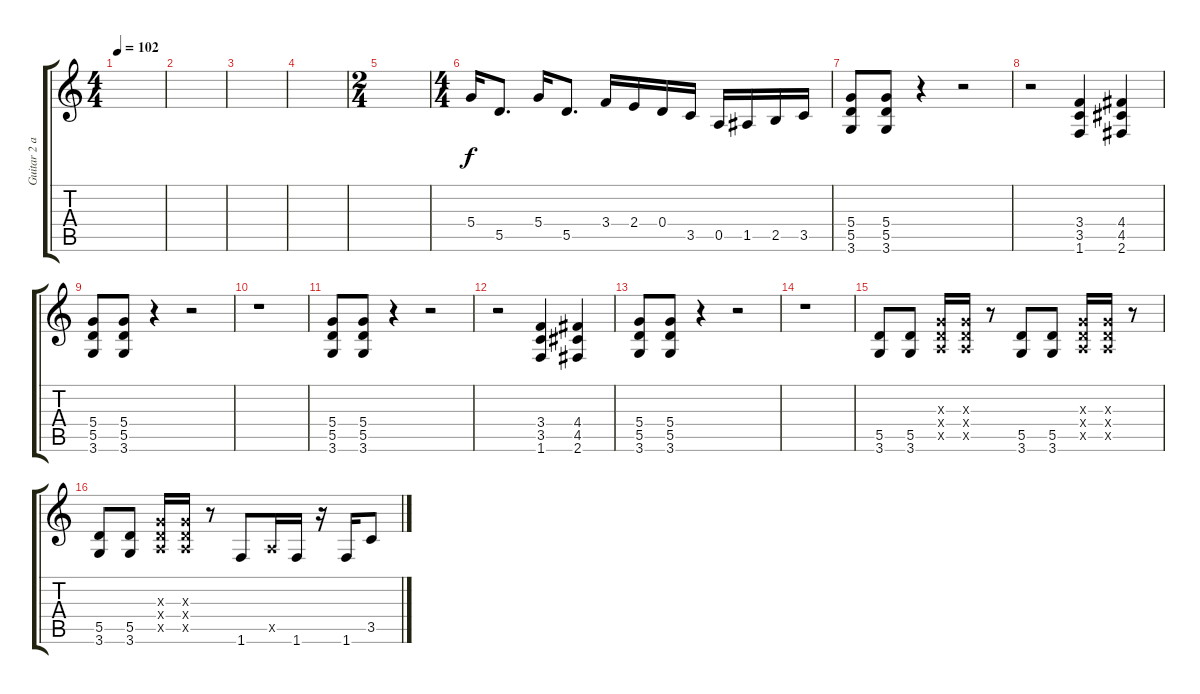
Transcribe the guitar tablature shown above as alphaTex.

\track ("Guitar 2 and 4" "Guitar 2 a") {instrument acousticguitarnylon}
\staff {score tabs}
\tuning (E4 B3 G3 D3 A2 E2) {hide}
\ts (4 4)
\tempo 102
\clef g2
\ks c
|
|
|
|
\ts (2 4)
|
\ts (4 4)
5.4.16 5.5.8{d} 5.4.16 5.5.8{d} 3.4.16 2.4.16 0.4.16 3.5.16 0.5.16 1.5.16 2.5.16 3.5.16 |
(5.4 5.5 3.6).8 (5.4 5.5 3.6).8 r.4 r.2 |
r.2 (3.4 3.5 1.6).4 (4.4 4.5 2.6).4 |
(5.4 5.5 3.6).8 (5.4 5.5 3.6).8 r.4 r.2 |
r.1 |
(5.4 5.5 3.6).8 (5.4 5.5 3.6).8 r.4 r.2 |
r.2 (3.4 3.5 1.6).4 (4.4 4.5 2.6).4 |
(5.4 5.5 3.6).8 (5.4 5.5 3.6).8 r.4 r.2 |
r.1 |
(5.5 3.6).8 (5.5 3.6).8 (0.3{x} 0.4{x} 0.5{x}).16 (0.3{x} 0.4{x} 0.5{x}).16 r.8 (5.5 3.6).8 (5.5 3.6).8 (0.3{x} 0.4{x} 0.5{x}).16 (0.3{x} 0.4{x} 0.5{x}).16 r.8 |
(5.5 3.6).8 (5.5 3.6).8 (0.3{x} 0.4{x} 0.5{x}).16 (0.3{x} 0.4{x} 0.5{x}).16 r.8 1.6.8 0.5{x}.16 1.6.16 r.16 1.6.16 3.5.8
